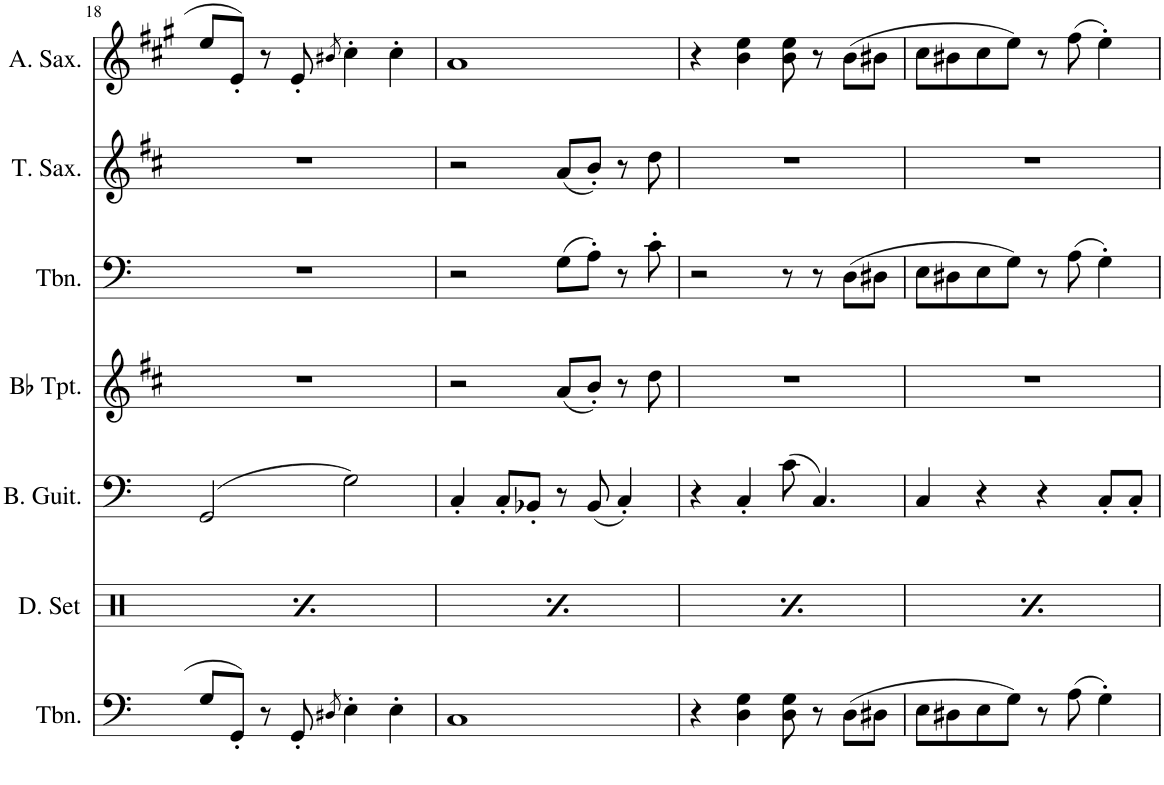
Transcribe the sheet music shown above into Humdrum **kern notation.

**kern	**kern	**kern	**kern	**kern	**kern	**kern
*part7	*part6	*part5	*part4	*part3	*part2	*part1
*staff7	*staff6	*staff5	*staff4	*staff3	*staff2	*staff1
*I"Trombone	*I"Drumset	*I"Bass Guitar	*I"Bb Trumpet	*I"Trombone	*I"Tenor Saxophone	*I"Alto Saxophone
*I'Tbn.	*I'D. Set	*I'B. Guit.	*I'Bb Tpt.	*I'Tbn.	*I'T. Sax.	*I'A. Sax.
!!LO:PB:g=z
*clefF4	*clefX	*clefF4	*clefG2	*clefF4	*clefG2	*clefG2
*	*	*Trd7c12	*Trd1c2	*	*Trd8c14	*Trd5c9
*k[]	*k[]	*k[]	*k[f#c#]	*k[]	*k[f#c#]	*k[f#c#g#]
*M2/2	*M2/2	*M2/2	*M2/2	*M2/2	*M2/2	*M2/2
*met(c|)	*met(c|)	*met(c|)	*met(c|)	*met(c|)	*met(c|)	*met(c|)
=18	=18	=18	=18	=18	=18	=18
*	*^	*	*	*	*	*
8G/L	4Ree/	4Rf\	(2GG/	1r	1r	1r	8ee/L
8GG'/J	.	.	.	.	.	.	8e'/J
8r	4Rdd/	4Rf\	.	.	.	.	8r
8GG'/	.	.	.	.	.	.	8e'/
8qD#X/	.	.	.	.	.	.	8qb#X/
4E'\	4Rcc/	4Rf\	2G\)	.	.	.	4cc#'\
4E'\	8Rgg/L	4Rf\	.	.	.	.	4cc#'\
.	8Rgg/J	.	.	.	.	.	.
=19	=19	=19	=19	=19	=19	=19	=19
1C	4Ree/	4Rf\	4C'/	2r	2r	2r	1a
.	4Rdd/	4Rf\	8C'/L	.	.	.	.
.	.	.	8BB-X'/J	.	.	.	.
.	4Rcc/	4Rf\	8r	(8a/L	(8G\L	(8a/L	.
.	.	.	(8BB-/	8b'/J)	8A'\J)	8b'/J)	.
.	8Rgg/L	4Rf\	4C'/)	8r	8r	8r	.
.	8Rgg/J	.	.	8dd\	8c'\	8dd\	.
=20	=20	=20	=20	=20	=20	=20	=20
4r	4Ree/	4Rf\	4r	1r	2r	1r	4r
4D\ 4G\	4Rdd/	4Rf\	4C'/	.	.	.	4b\ 4ee\
8D\ 8G\	4Rcc/	4Rf\	(8c\	.	8r	.	8b\ 8ee\
8r	.	.	4.C/)	.	8r	.	8r
(8D\L	8Rgg/L	4Rf\	.	.	(8D\L	.	(8b\L
8D#X\J	8Rgg/J	.	.	.	8D#X\J	.	8b#X\J
=21	=21	=21	=21	=21	=21	=21	=21
8E\L	4Ree/	4Rf\	4C/	1r	8E\L	1r	8cc#\L
8D#X\	.	.	.	.	8D#X\	.	8b#X\
8E\	4Rdd/	4Rf\	4r	.	8E\	.	8cc#\
8G\J)	.	.	.	.	8G\J)	.	8ee\J)
8r	4Rcc/	4Rf\	4r	.	8r	.	8r
(8A\	.	.	.	.	(8A\	.	(8ff#\
4G'\)	8Rgg/L	4Rf\	8C'/L	.	4G'\)	.	4ee'\)
.	8Rgg/J	.	8C'/J	.	.	.	.
*	*v	*v	*	*	*	*	*
=	=	=	=	=	=	=
*-	*-	*-	*-	*-	*-	*-
